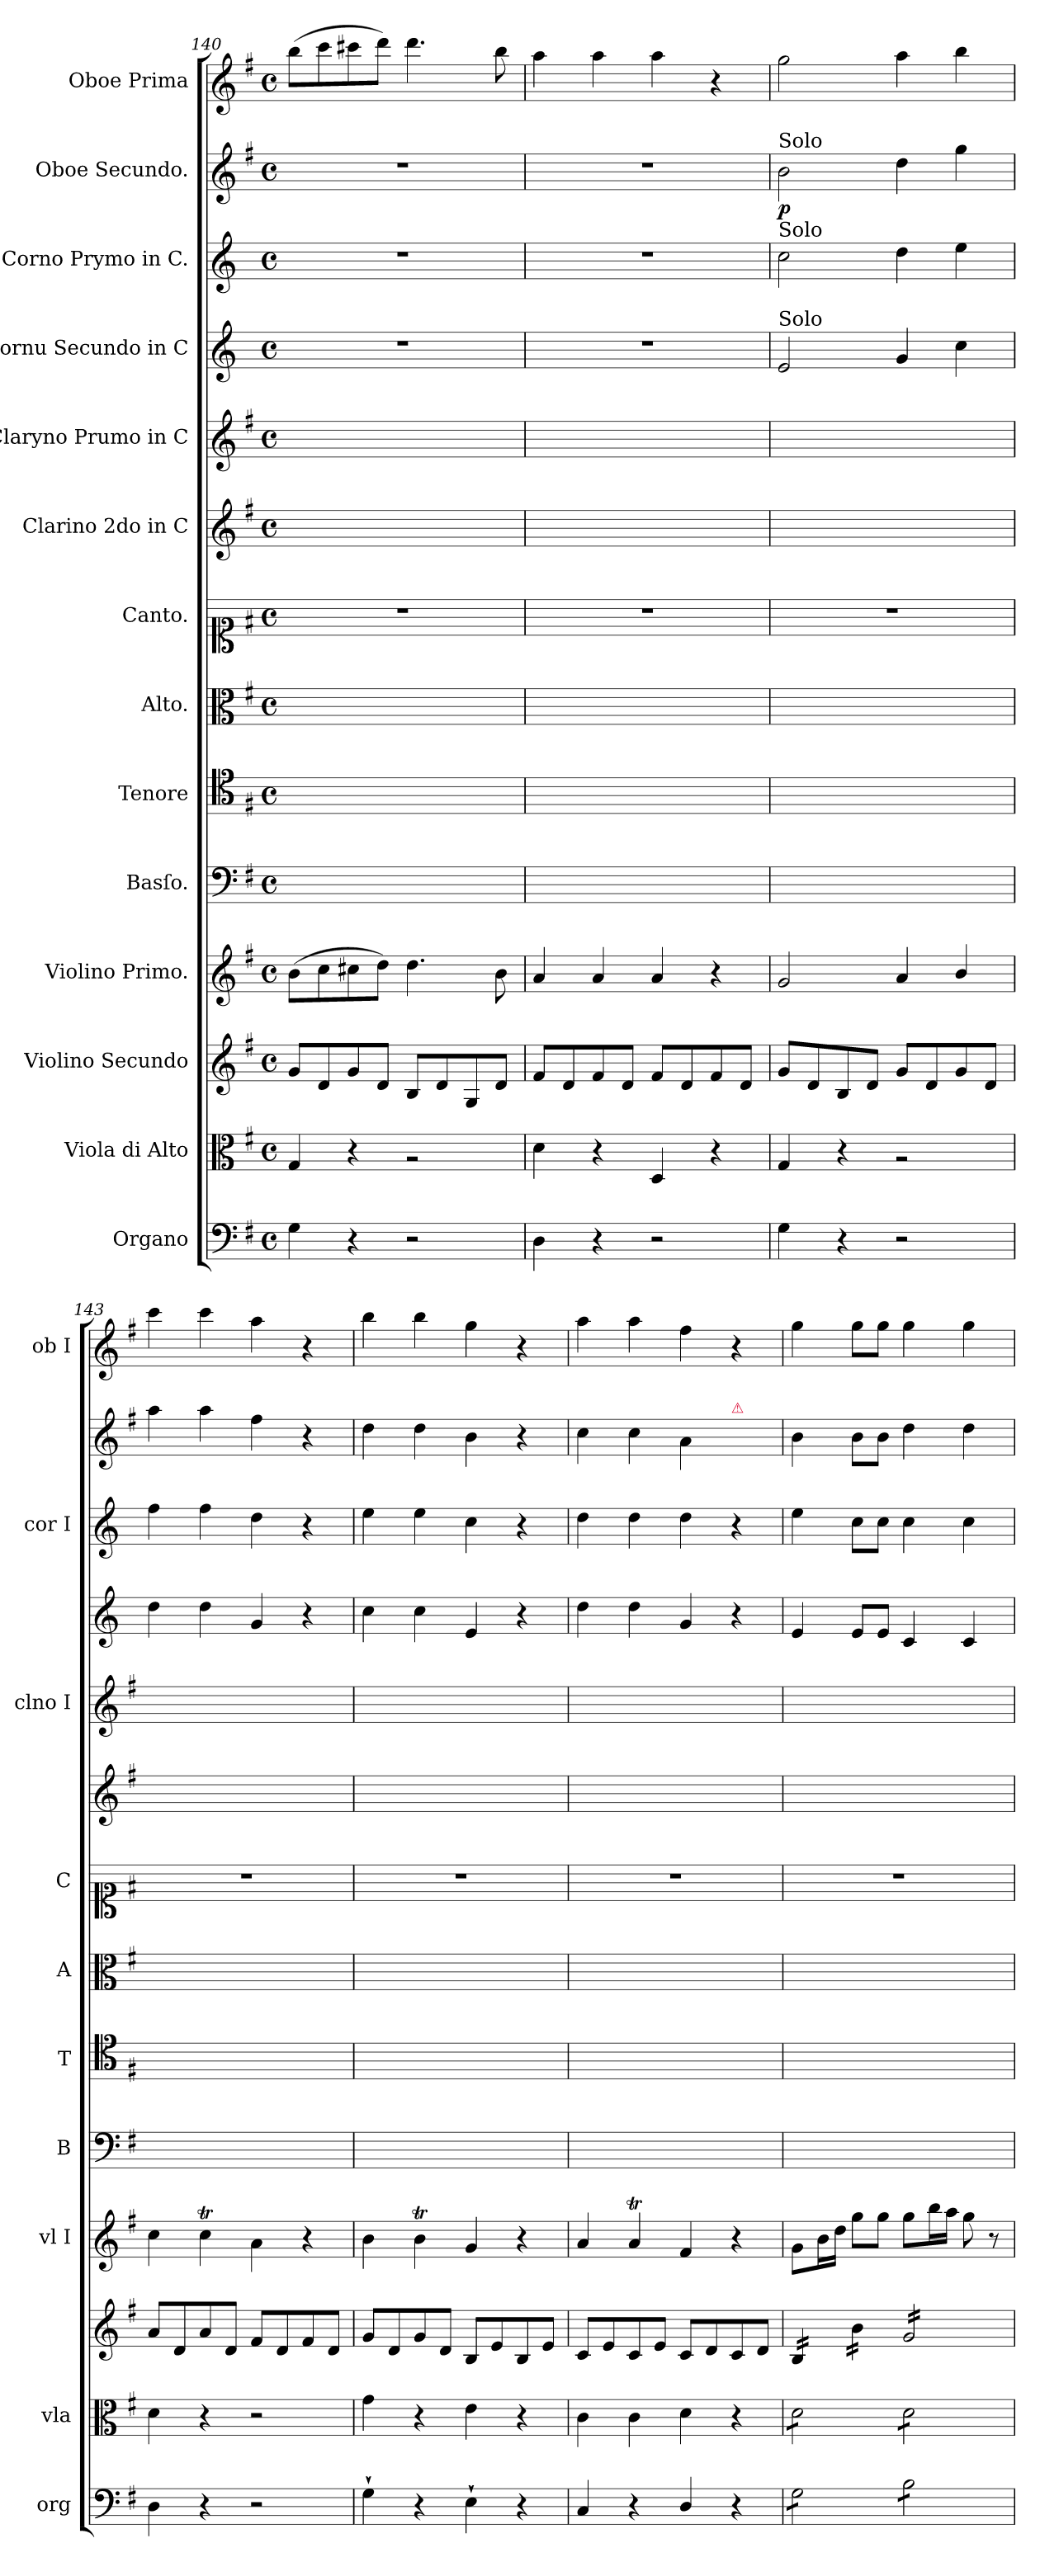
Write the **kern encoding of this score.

**kern	**dynam	**kern	**dynam	**kern	**dynam	**kern	**dynam	**kern	**kern	**kern	**kern	**kern	**kern	**kern	**kern	**kern	**dynam	**kern	**dynam
*part14	*part14	*part13	*part13	*part12	*part12	*part11	*part11	*part10	*part9	*part8	*part7	*part6	*part5	*part4	*part3	*part2	*part2	*part1	*part1
*staff14	*staff14	*staff13	*staff13	*staff12	*staff12	*staff11	*staff11	*staff10	*staff9	*staff8	*staff7	*staff6	*staff5	*staff4	*staff3	*staff2	*staff2	*staff1	*staff1
*I"Organo	*	*I"Viola di Alto	*	*I"Violino Secundo	*	*I"Violino Primo.	*	*I"Basſo.	*I"Tenore	*I"Alto.	*I"Canto.	*I"Clarino 2do in C	*I"Claryno Prumo in C	*I"Cornu Secundo in C	*I"Corno Prymo in C.	*I"Oboe Secundo.	*	*I"Oboe Prima	*
*I'org	*	*I'vla	*	*	*	*I'vl I	*	*I'B	*I'T	*I'A	*I'C	*	*I'clno I	*	*I'cor I	*	*	*I'ob I	*
*clefF4	*	*clefC3	*	*clefG2	*	*clefG2	*	*clefF4	*clefC4	*clefC3	*clefC1	*clefG2	*clefG2	*clefG2	*clefG2	*clefG2	*	*clefG2	*
*	*	*	*	*	*	*	*	*	*	*	*	*	*	*ITrd3c5	*ITrd3c5	*	*	*	*
*k[f#]	*	*k[f#]	*	*k[f#]	*	*k[f#]	*	*k[f#]	*k[f#]	*k[f#]	*k[f#]	*k[f#]	*k[f#]	*k[f#]	*k[f#]	*k[f#]	*	*k[f#]	*
*G:	*	*G:	*	*G:	*	*G:	*	*G:	*G:	*G:	*G:	*G:	*G:	*G:	*G:	*G:	*	*G:	*
*M4/4	*	*M4/4	*	*M4/4	*	*M4/4	*	*M4/4	*M4/4	*M4/4	*M4/4	*M4/4	*M4/4	*M4/4	*M4/4	*M4/4	*	*M4/4	*
*met(c)	*	*met(c)	*	*met(c)	*	*met(c)	*	*met(c)	*met(c)	*met(c)	*met(c)	*met(c)	*met(c)	*met(c)	*met(c)	*met(c)	*	*met(c)	*
=140	=140	=140	=140	=140	=140	=140	=140	=140	=140	=140	=140	=140	=140	=140	=140	=140	=140	=140	=140
4G\	.	4G/	.	8g/L	.	(8b\L	.	1ryy	1ryy	1ryy	1r	1ryy	1ryy	1r	1r	1r	.	(8bb\L	.
.	.	.	.	8d/	.	8cc\	.	.	.	.	.	.	.	.	.	.	.	8ccc\	.
4r	.	4r	.	8g/	.	8cc#X\	.	.	.	.	.	.	.	.	.	.	.	8ccc#X\	.
.	.	.	.	8d/J	.	8dd\J)	.	.	.	.	.	.	.	.	.	.	.	8ddd\J)	.
2r	.	2rA	.	8B/L	.	4.dd\	.	.	.	.	.	.	.	.	.	.	.	4.ddd\	.
.	.	.	.	8d/	.	.	.	.	.	.	.	.	.	.	.	.	.	.	.
.	.	.	.	8G/	.	.	.	.	.	.	.	.	.	.	.	.	.	.	.
.	.	.	.	8d/J	.	8b\	.	.	.	.	.	.	.	.	.	.	.	8bb\	.
=141	=141	=141	=141	=141	=141	=141	=141	=141	=141	=141	=141	=141	=141	=141	=141	=141	=141	=141	=141
4D\	.	4d\	.	8f#/L	.	4a/	.	1ryy	1ryy	1ryy	1r	1ryy	1ryy	1r	1r	1r	.	4aa\	.
.	.	.	.	8d/	.	.	.	.	.	.	.	.	.	.	.	.	.	.	.
4r	.	4r	.	8f#/	.	4a/	.	.	.	.	.	.	.	.	.	.	.	4aa\	.
.	.	.	.	8d/J	.	.	.	.	.	.	.	.	.	.	.	.	.	.	.
2r	.	4D/	.	8f#/L	.	4a/	.	.	.	.	.	.	.	.	.	.	.	4aa\	.
.	.	.	.	8d/	.	.	.	.	.	.	.	.	.	.	.	.	.	.	.
.	.	4r	.	8f#/	.	4r	.	.	.	.	.	.	.	.	.	.	.	4r	.
.	.	.	.	8d/J	.	.	.	.	.	.	.	.	.	.	.	.	.	.	.
=142	=142	=142	=142	=142	=142	=142	=142	=142	=142	=142	=142	=142	=142	=142	=142	=142	=142	=142	=142
!	!	!	!	!	!	!	!	!	!	!	!	!	!	!	!	!LO:TX:a:t=Solo	!	!	!
!	!	!	!	!	!	!	!	!	!	!	!	!	!	!	!LO:TX:a:t=Solo	!	!	!	!
!	!	!	!	!	!	!	!	!	!	!	!	!	!	!LO:TX:a:t=Solo	!	!	!	!	!
4G\	.	4G/	.	8g/L	.	2g/	.	1ryy	1ryy	1ryy	1r	1ryy	1ryy	2B/	2g\	2b\	p	2gg\	.
.	.	.	.	8d/	.	.	.	.	.	.	.	.	.	.	.	.	.	.	.
4r	.	4r	.	8B/	.	.	.	.	.	.	.	.	.	.	.	.	.	.	.
.	.	.	.	8d/J	.	.	.	.	.	.	.	.	.	.	.	.	.	.	.
2r	.	2rA	.	8g/L	.	4a/	.	.	.	.	.	.	.	4d/	4a\	4dd\	.	4aa\	.
.	.	.	.	8d/	.	.	.	.	.	.	.	.	.	.	.	.	.	.	.
.	.	.	.	8g/	.	4b/	.	.	.	.	.	.	.	4g\	4b\	4gg\	.	4bb\	.
.	.	.	.	8d/J	.	.	.	.	.	.	.	.	.	.	.	.	.	.	.
=143	=143	=143	=143	=143	=143	=143	=143	=143	=143	=143	=143	=143	=143	=143	=143	=143	=143	=143	=143
4D\	.	4d\	.	8a/L	.	4cc\	.	1ryy	1ryy	1ryy	1r	1ryy	1ryy	4a\	4cc\	4aa\	.	4ccc\	.
.	.	.	.	8d/	.	.	.	.	.	.	.	.	.	.	.	.	.	.	.
4r	.	4r	.	8a/	.	4ccT\	.	.	.	.	.	.	.	4a\	4cc\	4aa\	.	4ccc\	.
.	.	.	.	8d/J	.	.	.	.	.	.	.	.	.	.	.	.	.	.	.
2r	.	2r	.	8f#/L	.	4a\	.	.	.	.	.	.	.	4d/	4a\	4ff#\	.	4aa\	.
.	.	.	.	8d/	.	.	.	.	.	.	.	.	.	.	.	.	.	.	.
.	.	.	.	8f#/	.	4r	.	.	.	.	.	.	.	4r	4r	4r	.	4r	.
.	.	.	.	8d/J	.	.	.	.	.	.	.	.	.	.	.	.	.	.	.
=144	=144	=144	=144	=144	=144	=144	=144	=144	=144	=144	=144	=144	=144	=144	=144	=144	=144	=144	=144
4G`\	.	4g\	.	8g/L	.	4b\	.	1ryy	1ryy	1ryy	1r	1ryy	1ryy	4g\	4b\	4dd\	.	4bb\	.
.	.	.	.	8d/	.	.	.	.	.	.	.	.	.	.	.	.	.	.	.
4r	.	4r	.	8g/	.	4bt\	.	.	.	.	.	.	.	4g\	4b\	4dd\	.	4bb\	.
.	.	.	.	8d/J	.	.	.	.	.	.	.	.	.	.	.	.	.	.	.
4E`\	.	4e\	.	8B/L	.	4g/	.	.	.	.	.	.	.	4B/	4g\	4b\	.	4gg\	.
.	.	.	.	8e/	.	.	.	.	.	.	.	.	.	.	.	.	.	.	.
4r	.	4r	.	8B/	.	4r	.	.	.	.	.	.	.	4r	4r	4r	.	4r	.
.	.	.	.	8e/J	.	.	.	.	.	.	.	.	.	.	.	.	.	.	.
=145	=145	=145	=145	=145	=145	=145	=145	=145	=145	=145	=145	=145	=145	=145	=145	=145	=145	=145	=145
4C/	.	4c\	.	8c/L	.	4a/	.	1ryy	1ryy	1ryy	1r	1ryy	1ryy	4a\	4a\	4cc\	.	4aa\	.
.	.	.	.	8e/	.	.	.	.	.	.	.	.	.	.	.	.	.	.	.
4r	.	4c\	.	8c/	.	4aT/	.	.	.	.	.	.	.	4a\	4a\	4cc\	.	4aa\	.
.	.	.	.	8e/J	.	.	.	.	.	.	.	.	.	.	.	.	.	.	.
4D/	.	4d\	.	8c/L	.	4f#/	.	.	.	.	.	.	.	4d/	4a\	4a\	.	4ff#\	.
.	.	.	.	8d/	.	.	.	.	.	.	.	.	.	.	.	.	.	.	.
!	!	!	!	!	!	!	!	!	!	!	!	!	!	!	!	!LO:TX:a:color=crimson:t=⚠	!	!	!
4r	.	4r	.	8c/	.	4r	.	.	.	.	.	.	.	4r	4r	4ryy	.	4r	.
.	.	.	.	8d/J	.	.	.	.	.	.	.	.	.	.	.	.	.	.	.
=146	=146	=146	=146	=146	=146	=146	=146	=146	=146	=146	=146	=146	=146	=146	=146	=146	=146	=146	=146
!	!LO:DY:a	!	!	!	!	!	!LO:DY:a	!	!	!	!	!	!	!	!	!	!	!	!
*tremolo	*	*	*	*	*	*	*	*	*	*	*	*	*	*	*	*	*	*	*
*	*	*tremolo	*	*	*	*	*	*	*	*	*	*	*	*	*	*	*	*	*
*	*	*	*	*tremolo	*	*	*	*	*	*	*	*	*	*	*	*	*	*	*
8G\L	ffor.	8d\L	for&colon;	16B/LL	.	8g\L	ffor	1ryy	1ryy	1ryy	1r	1ryy	1ryy	4B/	4b\	4b\	for	4gg\	for&colon;
.	.	.	.	16B/	.	.	.	.	.	.	.	.	.	.	.	.	.	.	.
8G\	.	8d\	.	16B/	.	16b\L	.	.	.	.	.	.	.	.	.	.	.	.	.
.	.	.	.	16B/JJ	.	16dd\JJ	.	.	.	.	.	.	.	.	.	.	.	.	.
8G\	.	8d\	.	16b\LL	fr	8gg\L	.	.	.	.	.	.	.	8B/L	8g\L	8b\L	.	8gg\L	.
.	.	.	.	16b\	.	.	.	.	.	.	.	.	.	.	.	.	.	.	.
8G\J	.	8d\J	.	16b\	.	8gg\J	.	.	.	.	.	.	.	8B/J	8g\J	8b\J	.	8gg\J	.
.	.	.	.	16b\JJ	.	.	.	.	.	.	.	.	.	.	.	.	.	.	.
8B\L	.	8d\L	.	16g/LL	.	8gg\L	.	.	.	.	.	.	.	4G/	4g\	4dd\	.	4gg\	.
.	.	.	.	16g/	.	.	.	.	.	.	.	.	.	.	.	.	.	.	.
8B\	.	8d\	.	16g/	.	16bb\L	.	.	.	.	.	.	.	.	.	.	.	.	.
.	.	.	.	16g/	.	16aa\JJ	.	.	.	.	.	.	.	.	.	.	.	.	.
8B\	.	8d\	.	16g/	.	8gg\	.	.	.	.	.	.	.	4G/	4g\	4dd\	.	4gg\	.
.	.	.	.	16g/	.	.	.	.	.	.	.	.	.	.	.	.	.	.	.
8B\J	.	8d\J	.	16g/	.	8r	.	.	.	.	.	.	.	.	.	.	.	.	.
*	*	*Xtremolo	*	*	*	*	*	*	*	*	*	*	*	*	*	*	*	*	*
*Xtremolo	*	*	*	*	*	*	*	*	*	*	*	*	*	*	*	*	*	*	*
.	.	.	.	16g/JJ	.	.	.	.	.	.	.	.	.	.	.	.	.	.	.
*	*	*	*	*Xtremolo	*	*	*	*	*	*	*	*	*	*	*	*	*	*	*
=	=	=	=	=	=	=	=	=	=	=	=	=	=	=	=	=	=	=	=
*-	*-	*-	*-	*-	*-	*-	*-	*-	*-	*-	*-	*-	*-	*-	*-	*-	*-	*-	*-
